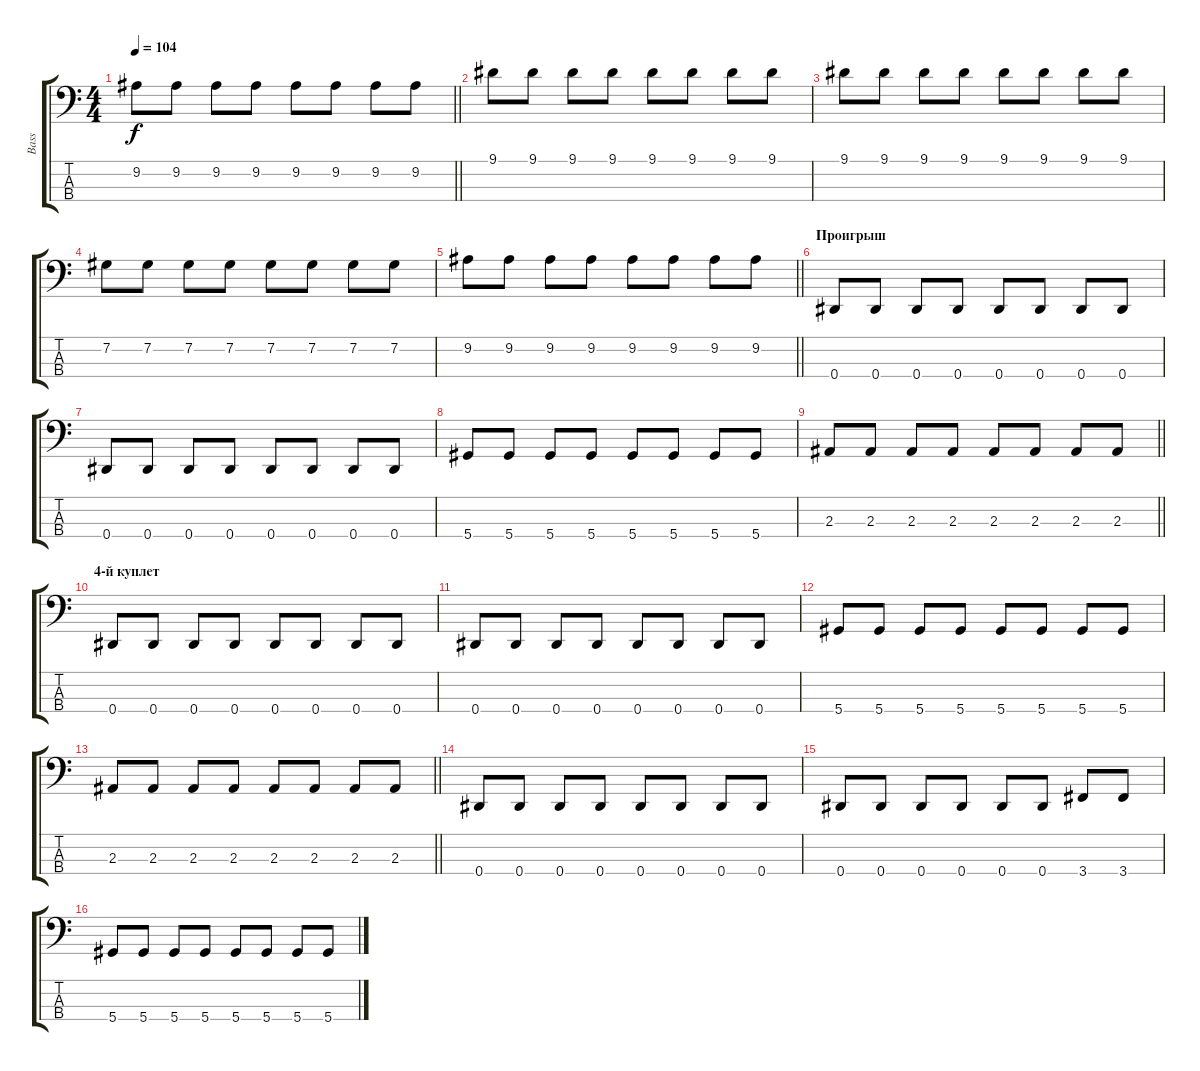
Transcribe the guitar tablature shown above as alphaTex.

\track ("Bass" "Bass") {instrument electricbassfinger}
\staff {score tabs}
\tuning (Gb2 Db2 Ab1 Eb1) {hide}
\ts (4 4)
\tempo 104
\clef f4
\barLineRight lightlight
\ks c
9.2.8{dy f} 9.2.8 9.2.8 9.2.8 9.2.8 9.2.8 9.2.8 9.2.8 |
\section ("" "")
9.1.8 9.1.8 9.1.8 9.1.8 9.1.8 9.1.8 9.1.8 9.1.8 |
9.1.8 9.1.8 9.1.8 9.1.8 9.1.8 9.1.8 9.1.8 9.1.8 |
7.2.8 7.2.8 7.2.8 7.2.8 7.2.8 7.2.8 7.2.8 7.2.8 |
\barLineRight lightlight
9.2.8 9.2.8 9.2.8 9.2.8 9.2.8 9.2.8 9.2.8 9.2.8 |
\section ("" "Проигрыш")
0.4.8 0.4.8 0.4.8 0.4.8 0.4.8 0.4.8 0.4.8 0.4.8 |
0.4.8 0.4.8 0.4.8 0.4.8 0.4.8 0.4.8 0.4.8 0.4.8 |
5.4.8 5.4.8 5.4.8 5.4.8 5.4.8 5.4.8 5.4.8 5.4.8 |
\barLineRight lightlight
2.3.8 2.3.8 2.3.8 2.3.8 2.3.8 2.3.8 2.3.8 2.3.8 |
\section ("" "4-й куплет")
0.4.8 0.4.8 0.4.8 0.4.8 0.4.8 0.4.8 0.4.8 0.4.8 |
0.4.8 0.4.8 0.4.8 0.4.8 0.4.8 0.4.8 0.4.8 0.4.8 |
5.4.8 5.4.8 5.4.8 5.4.8 5.4.8 5.4.8 5.4.8 5.4.8 |
\barLineRight lightlight
2.3.8 2.3.8 2.3.8 2.3.8 2.3.8 2.3.8 2.3.8 2.3.8 |
\section ("" "")
0.4.8 0.4.8 0.4.8 0.4.8 0.4.8 0.4.8 0.4.8 0.4.8 |
0.4.8 0.4.8 0.4.8 0.4.8 0.4.8 0.4.8 3.4.8 3.4.8 |
5.4.8 5.4.8 5.4.8 5.4.8 5.4.8 5.4.8 5.4.8 5.4.8
